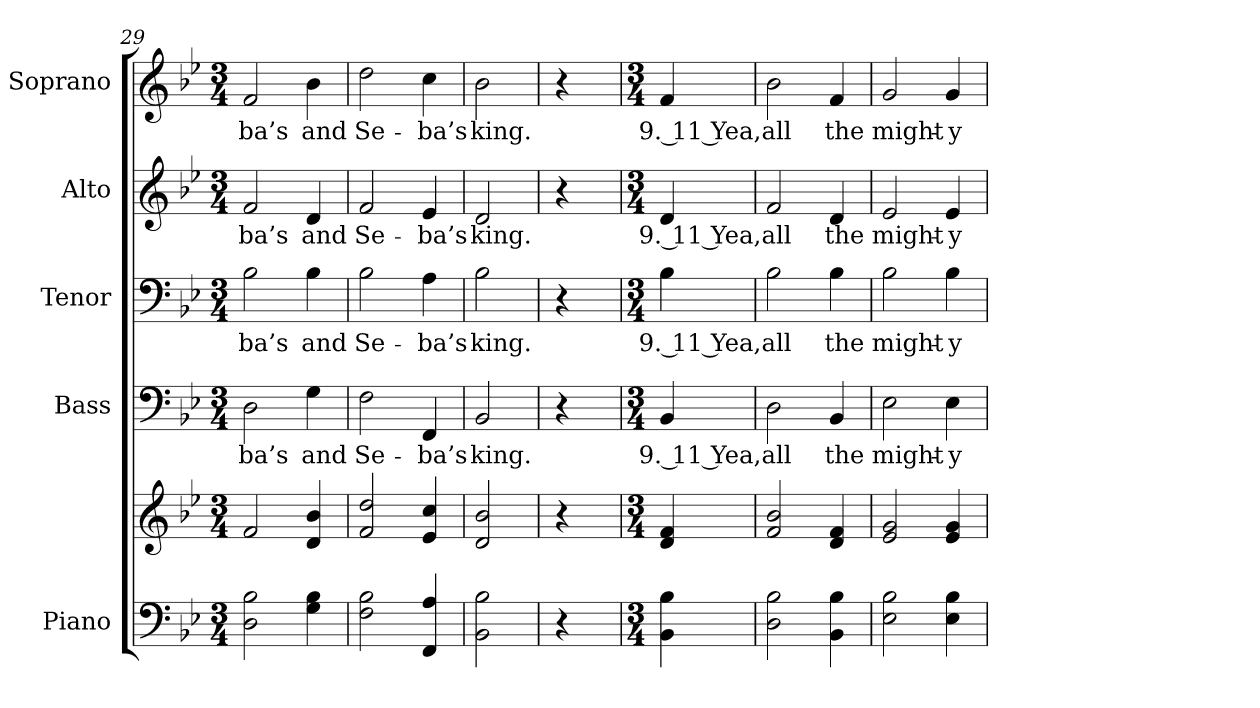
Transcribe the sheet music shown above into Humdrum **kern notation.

**kern	**kern	**kern	**text	**kern	**text	**kern	**text	**kern	**text
*part5	*part5	*part4	*part4	*part3	*part3	*part2	*part2	*part1	*part1
*staff6	*staff5	*staff4	*staff4	*staff3	*staff3	*staff2	*staff2	*staff1	*staff1
*I"Piano	*	*I"Bass	*	*I"Tenor	*	*I"Alto	*	*I"Soprano	*
*I'Pno.	*	*I'B.	*	*I'T.	*	*I'A.	*	*I'S.	*
!!LO:LB:g=z
*clefF4	*clefG2	*clefF4	*	*clefF4	*	*clefG2	*	*clefG2	*
*k[b-e-]	*k[b-e-]	*k[b-e-]	*	*k[b-e-]	*	*k[b-e-]	*	*k[b-e-]	*
*B-:	*B-:	*B-:	*	*B-:	*	*B-:	*	*B-:	*
*M3/4	*M3/4	*M3/4	*	*M3/4	*	*M3/4	*	*M3/4	*
=29	=29	=29	=29	=29	=29	=29	=29	=29	=29
!	!	!	!LO:LY:b:color=#000000	!	!	!	!	!	!
!	!	!	!	!	!LO:LY:b:color=#000000	!	!	!	!
!	!	!	!	!	!	!	!LO:LY:b:color=#000000	!	!
!	!	!	!	!	!	!	!	!	!LO:LY:b:color=#000000
2Di\ 2B-i	2fi/	2Di\	-ba’s	2B-i\	-ba’s	2fi/	-ba’s	2fi/	-ba’s
!	!	!	!LO:LY:b:color=#000000	!	!	!	!	!	!
!	!	!	!	!	!LO:LY:b:color=#000000	!	!	!	!
!	!	!	!	!	!	!	!LO:LY:b:color=#000000	!	!
!	!	!	!	!	!	!	!	!	!LO:LY:b:color=#000000
4Gi\ 4B-i	4di/ 4b-i	4Gi\	and	4B-i\	and	4di/	and	4b-i\	and
=30	=30	=30	=30	=30	=30	=30	=30	=30	=30
!	!	!	!LO:LY:b:color=#000000	!	!	!	!	!	!
!	!	!	!	!	!LO:LY:b:color=#000000	!	!	!	!
!	!	!	!	!	!	!	!LO:LY:b:color=#000000	!	!
!	!	!	!	!	!	!	!	!	!LO:LY:b:color=#000000
2Fi\ 2B-i	2fi/ 2ddi	2Fi\	Se-	2B-i\	Se-	2fi/	Se-	2ddi\	Se-
!	!	!	!LO:LY:b:color=#000000	!	!	!	!	!	!
!	!	!	!	!	!LO:LY:b:color=#000000	!	!	!	!
!	!	!	!	!	!	!	!LO:LY:b:color=#000000	!	!
!	!	!	!	!	!	!	!	!	!LO:LY:b:color=#000000
4FFi/ 4Ai	4e-i/ 4cci	4FFi/	-ba’s	4Ai\	-ba’s	4e-i/	-ba’s	4cci\	-ba’s
=31	=31	=31	=31	=31	=31	=31	=31	=31	=31
!	!	!	!LO:LY:b:color=#000000	!	!	!	!	!	!
!	!	!	!	!	!LO:LY:b:color=#000000	!	!	!	!
!	!	!	!	!	!	!	!LO:LY:b:color=#000000	!	!
!	!	!	!	!	!	!	!	!	!LO:LY:b:color=#000000
2BB-i\ 2B-i	2di/ 2b-i	2BB-i/	king.	2B-i\	king.	2di/	king.	2b-i\	king.
=32	=32	=32	=32	=32	=32	=32	=32	=32	=32
4r	4r	4r	.	4r	.	4r	.	4r	.
=33	=33	=33	=33	=33	=33	=33	=33	=33	=33
*M3/4	*M3/4	*M3/4	*	*M3/4	*	*M3/4	*	*M3/4	*
!	!	!	!LO:LY:b:color=#000000	!	!	!	!	!	!
!	!	!	!	!	!LO:LY:b:color=#000000	!	!	!	!
!	!	!	!	!	!	!	!LO:LY:b:color=#000000	!	!
!	!	!	!	!	!	!	!	!	!LO:LY:b:color=#000000
4BB-i\ 4B-i	4di/ 4fi	4BB-i/	9. 11 Yea,	4B-i\	9. 11 Yea,	4di/	9. 11 Yea,	4fi/	9. 11 Yea,
!!LO:PB:g=z
=34	=34	=34	=34	=34	=34	=34	=34	=34	=34
!	!	!	!LO:LY:b:color=#000000	!	!	!	!	!	!
!	!	!	!	!	!LO:LY:b:color=#000000	!	!	!	!
!	!	!	!	!	!	!	!LO:LY:b:color=#000000	!	!
!	!	!	!	!	!	!	!	!	!LO:LY:b:color=#000000
2Di\ 2B-i	2fi/ 2b-i	2Di\	all	2B-i\	all	2fi/	all	2b-i\	all
!	!	!	!LO:LY:b:color=#000000	!	!	!	!	!	!
!	!	!	!	!	!LO:LY:b:color=#000000	!	!	!	!
!	!	!	!	!	!	!	!LO:LY:b:color=#000000	!	!
!	!	!	!	!	!	!	!	!	!LO:LY:b:color=#000000
4BB-i\ 4B-i	4di/ 4fi	4BB-i/	the	4B-i\	the	4di/	the	4fi/	the
=35	=35	=35	=35	=35	=35	=35	=35	=35	=35
!	!	!	!LO:LY:b:color=#000000	!	!	!	!	!	!
!	!	!	!	!	!LO:LY:b:color=#000000	!	!	!	!
!	!	!	!	!	!	!	!LO:LY:b:color=#000000	!	!
!	!	!	!	!	!	!	!	!	!LO:LY:b:color=#000000
2E-i\ 2B-i	2e-i/ 2gi	2E-i\	might-	2B-i\	might-	2e-i/	might-	2gi/	might-
!	!	!	!LO:LY:b:color=#000000	!	!	!	!	!	!
!	!	!	!	!	!LO:LY:b:color=#000000	!	!	!	!
!	!	!	!	!	!	!	!LO:LY:b:color=#000000	!	!
!	!	!	!	!	!	!	!	!	!LO:LY:b:color=#000000
4E-i\ 4B-i	4e-i/ 4gi	4E-i\	-y	4B-i\	-y	4e-i/	-y	4gi/	-y
=	=	=	=	=	=	=	=	=	=
*-	*-	*-	*-	*-	*-	*-	*-	*-	*-
